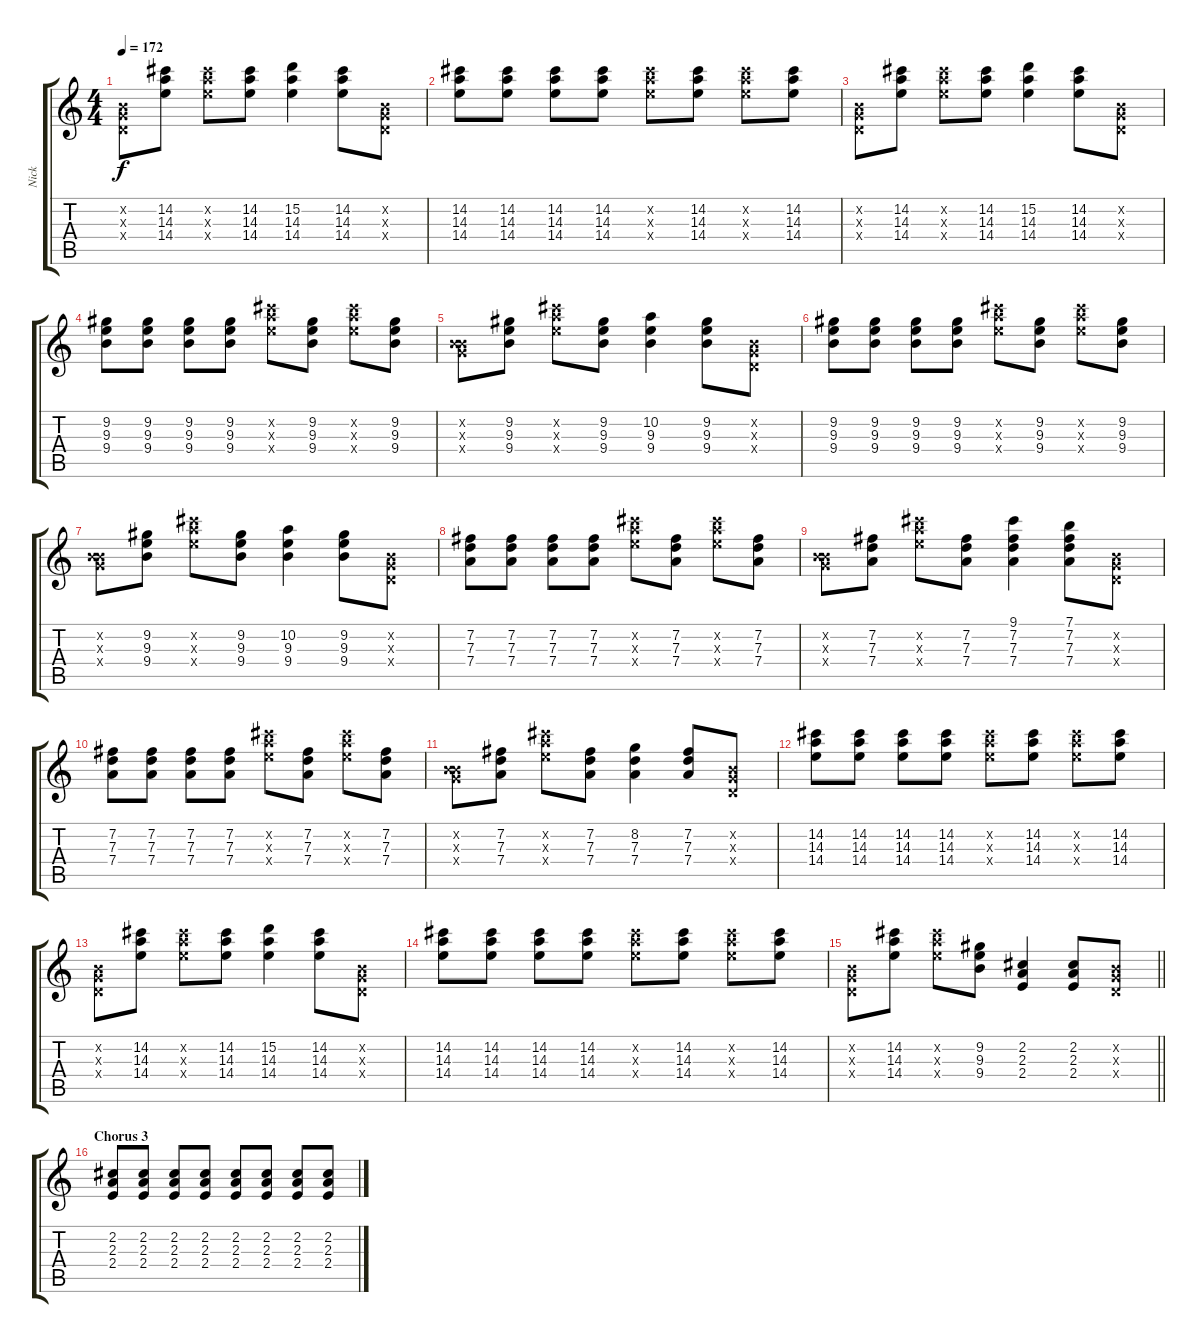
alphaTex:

\track ("Nick" "Nick") {instrument distortionguitar}
\staff {score tabs}
\tuning (E4 B3 G3 D3 A2 E2) {hide}
\ts (4 4)
\tempo 172
\clef g2
\ks c
(0.2{x} 0.3{x} 0.4{x}).8{dy f} (14.2 14.3 14.4).8 (14.2{x} 14.3{x} 14.4{x}).8 (14.2 14.3 14.4).8 (15.2 14.3 14.4).4 (14.2 14.3 14.4).8 (0.2{x} 0.3{x} 0.4{x}).8 |
(14.2 14.3 14.4).8 (14.2 14.3 14.4).8 (14.2 14.3 14.4).8 (14.2 14.3 14.4).8 (14.2{x} 14.3{x} 14.4{x}).8 (14.2 14.3 14.4).8 (14.2{x} 14.3{x} 14.4{x}).8 (14.2 14.3 14.4).8 |
(0.2{x} 0.3{x} 0.4{x}).8 (14.2 14.3 14.4).8 (14.2{x} 14.3{x} 14.4{x}).8 (14.2 14.3 14.4).8 (15.2 14.3 14.4).4 (14.2 14.3 14.4).8 (0.2{x} 0.3{x} 0.4{x}).8 |
(9.2 9.3 9.4).8 (9.2 9.3 9.4).8 (9.2 9.3 9.4).8 (9.2 9.3 9.4).8 (14.2{x} 14.3{x} 14.4{x}).8 (9.2 9.3 9.4).8 (14.2{x} 14.3{x} 14.4{x}).8 (9.2 9.3 9.4).8 |
(0.2{x} 0.3{x} 9.4{x}).8 (9.2 9.3 9.4).8 (14.2{x} 14.3{x} 14.4{x}).8 (9.2 9.3 9.4).8 (10.2 9.3 9.4).4 (9.2 9.3 9.4).8 (0.2{x} 0.3{x} 0.4{x}).8 |
(9.2 9.3 9.4).8 (9.2 9.3 9.4).8 (9.2 9.3 9.4).8 (9.2 9.3 9.4).8 (14.2{x} 14.3{x} 14.4{x}).8 (9.2 9.3 9.4).8 (14.2{x} 14.3{x} 14.4{x}).8 (9.2 9.3 9.4).8 |
(0.2{x} 0.3{x} 9.4{x}).8 (9.2 9.3 9.4).8 (14.2{x} 14.3{x} 14.4{x}).8 (9.2 9.3 9.4).8 (10.2 9.3 9.4).4 (9.2 9.3 9.4).8 (0.2{x} 0.3{x} 0.4{x}).8 |
(7.2 7.3 7.4).8 (7.2 7.3 7.4).8 (7.2 7.3 7.4).8 (7.2 7.3 7.4).8 (14.2{x} 14.3{x} 14.4{x}).8 (7.2 7.3 7.4).8 (14.2{x} 14.3{x} 14.4{x}).8 (7.2 7.3 7.4).8 |
(0.2{x} 0.3{x} 9.4{x}).8 (7.2 7.3 7.4).8 (14.2{x} 14.3{x} 14.4{x}).8 (7.2 7.3 7.4).8 (9.1 7.2 7.3 7.4).4 (7.1 7.2 7.3 7.4).8 (0.2{x} 0.3{x} 0.4{x}).8 |
(7.2 7.3 7.4).8 (7.2 7.3 7.4).8 (7.2 7.3 7.4).8 (7.2 7.3 7.4).8 (14.2{x} 14.3{x} 14.4{x}).8 (7.2 7.3 7.4).8 (14.2{x} 14.3{x} 14.4{x}).8 (7.2 7.3 7.4).8 |
(0.2{x} 0.3{x} 9.4{x}).8 (7.2 7.3 7.4).8 (14.2{x} 14.3{x} 14.4{x}).8 (7.2 7.3 7.4).8 (8.2 7.3 7.4).4 (7.2 7.3 7.4).8 (0.2{x} 0.3{x} 0.4{x}).8 |
(14.2 14.3 14.4).8 (14.2 14.3 14.4).8 (14.2 14.3 14.4).8 (14.2 14.3 14.4).8 (14.2{x} 14.3{x} 14.4{x}).8 (14.2 14.3 14.4).8 (14.2{x} 14.3{x} 14.4{x}).8 (14.2 14.3 14.4).8 |
(0.2{x} 0.3{x} 0.4{x}).8 (14.2 14.3 14.4).8 (14.2{x} 14.3{x} 14.4{x}).8 (14.2 14.3 14.4).8 (15.2 14.3 14.4).4 (14.2 14.3 14.4).8 (0.2{x} 0.3{x} 0.4{x}).8 |
(14.2 14.3 14.4).8 (14.2 14.3 14.4).8 (14.2 14.3 14.4).8 (14.2 14.3 14.4).8 (14.2{x} 14.3{x} 14.4{x}).8 (14.2 14.3 14.4).8 (14.2{x} 14.3{x} 14.4{x}).8 (14.2 14.3 14.4).8 |
\barLineRight lightlight
(0.2{x} 0.3{x} 0.4{x}).8 (14.2 14.3 14.4).8 (14.2{x} 14.3{x} 14.4{x}).8 (9.2 9.3 9.4).8 (2.2 2.3 2.4).4 (2.2 2.3 2.4).8 (0.2{x} 0.3{x} 0.4{x}).8 |
\section ("" "Chorus 3")
(2.2 2.3 2.4).8 (2.2 2.3 2.4).8 (2.2 2.3 2.4).8 (2.2 2.3 2.4).8 (2.2 2.3 2.4).8 (2.2 2.3 2.4).8 (2.2 2.3 2.4).8 (2.2 2.3 2.4).8
